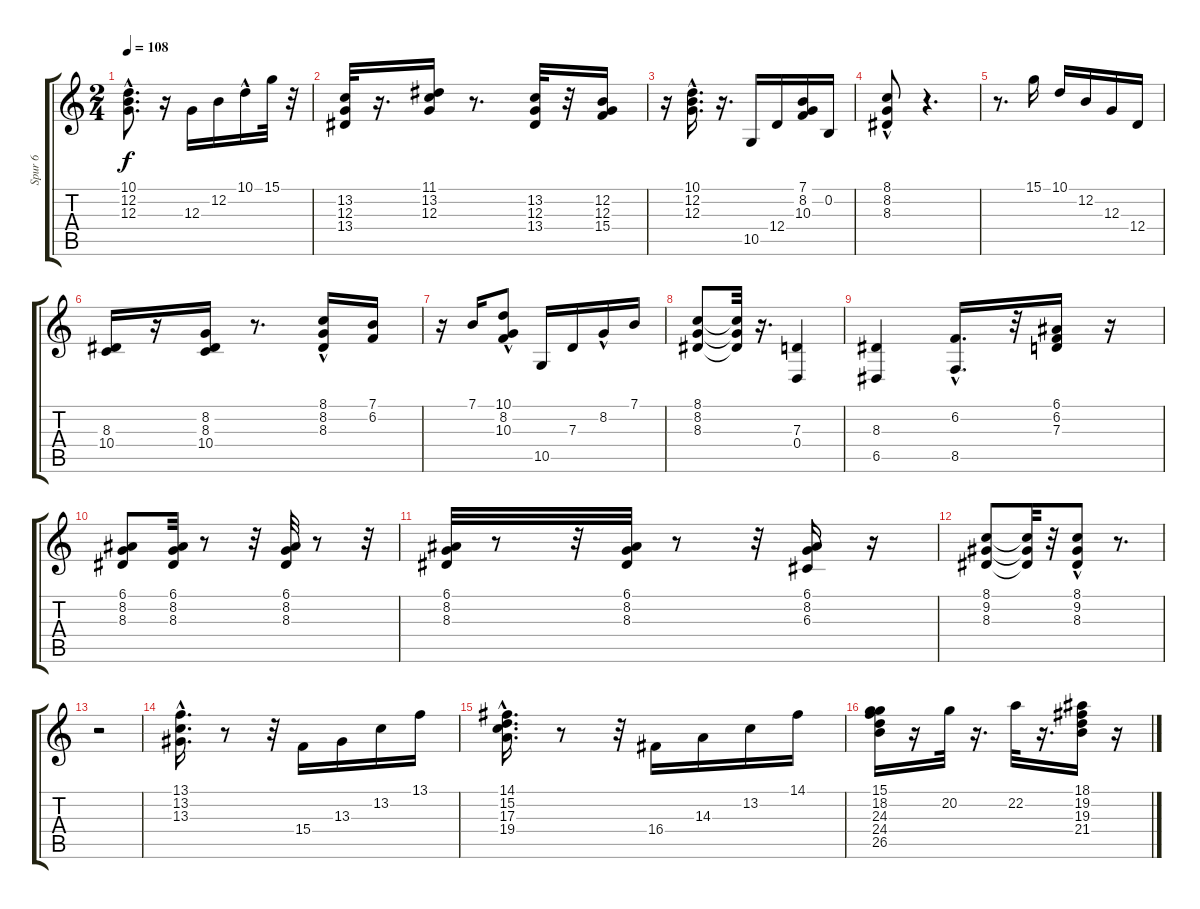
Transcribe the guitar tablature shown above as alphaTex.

\track ("Spur 6" "Spur 6") {instrument acousticgrandpiano}
\staff {score tabs}
\tuning (E4 B3 G3 D3 A2 E2) {hide}
\ts (2 4)
\tempo 108
\clef g2
\ks c
(10.1{hac} 12.2{hac} 12.3{hac}).8{d dy f} r.16 12.3.16 12.2.16 10.1{hac}.16 15.1.32 r.32 |
(13.2 12.3 13.4).32 r.16{d} (11.1 13.2 12.3).16 r.8{d} (13.2 12.3 13.4).32 r.32 (12.2 12.3 15.4).16 |
r.16 (10.1{hac} 12.2{hac} 12.3{hac}).16{d} r.16{d} 10.5.16 12.4.16 (7.1 8.2 10.3).16 0.2.16 |
(8.1 8.2{hac} 8.3{hac}).8 r.4{d} |
r.8{d} 15.1.16 10.1.16 12.2.16 12.3.16 12.4.16 |
(8.3 10.4).16 r.16 (8.2 8.3 10.4).16 r.8{d} (8.1 8.2 8.3{hac}).16 (7.1 6.2).16 |
r.16 7.1.16 (10.1{hac} 8.2 10.3).8 10.5.16 7.3.16 8.2{hac}.16 7.1.16 |
(8.1 8.2 8.3).8 (8.1{t} 8.2{t} 8.3{t}).32 r.16{d} (7.3 0.4).4 |
(8.3 6.5).4 (6.2{hac} 8.5{hac}).16{d} r.32 (6.1 6.2 7.3).16 r.16 |
(6.1 8.2 8.3).8 (6.1 8.2 8.3).32 r.8 r.32 (6.1 8.2 8.3).32 r.8 r.32 |
(6.1 8.2 8.3).32 r.8 r.32 (6.1 8.2 8.3).32 r.8 r.32 (6.1 8.2 6.3).16 r.16 |
(8.1 9.2 8.3).8 (8.1{t} 9.2{t} 8.3{t}).32 r.32 (8.1 9.2{hac} 8.3).8 r.8{d} |
r.2 |
(13.1{hac} 13.2{hac} 13.3{hac}).16{d} r.8 r.32 15.4.16 13.3.16 13.2.16 13.1.16 |
(14.1 15.2{hac} 17.3{hac} 19.4{hac}).16{d} r.8 r.32 16.4.16 14.3.16 13.2.16 14.1.16 |
(15.1 18.2 24.3 24.4 26.5).16 r.16 20.2.32 r.16{d} 22.2.32 r.16{d} (18.1 19.2 19.3 21.4).16 r.16
